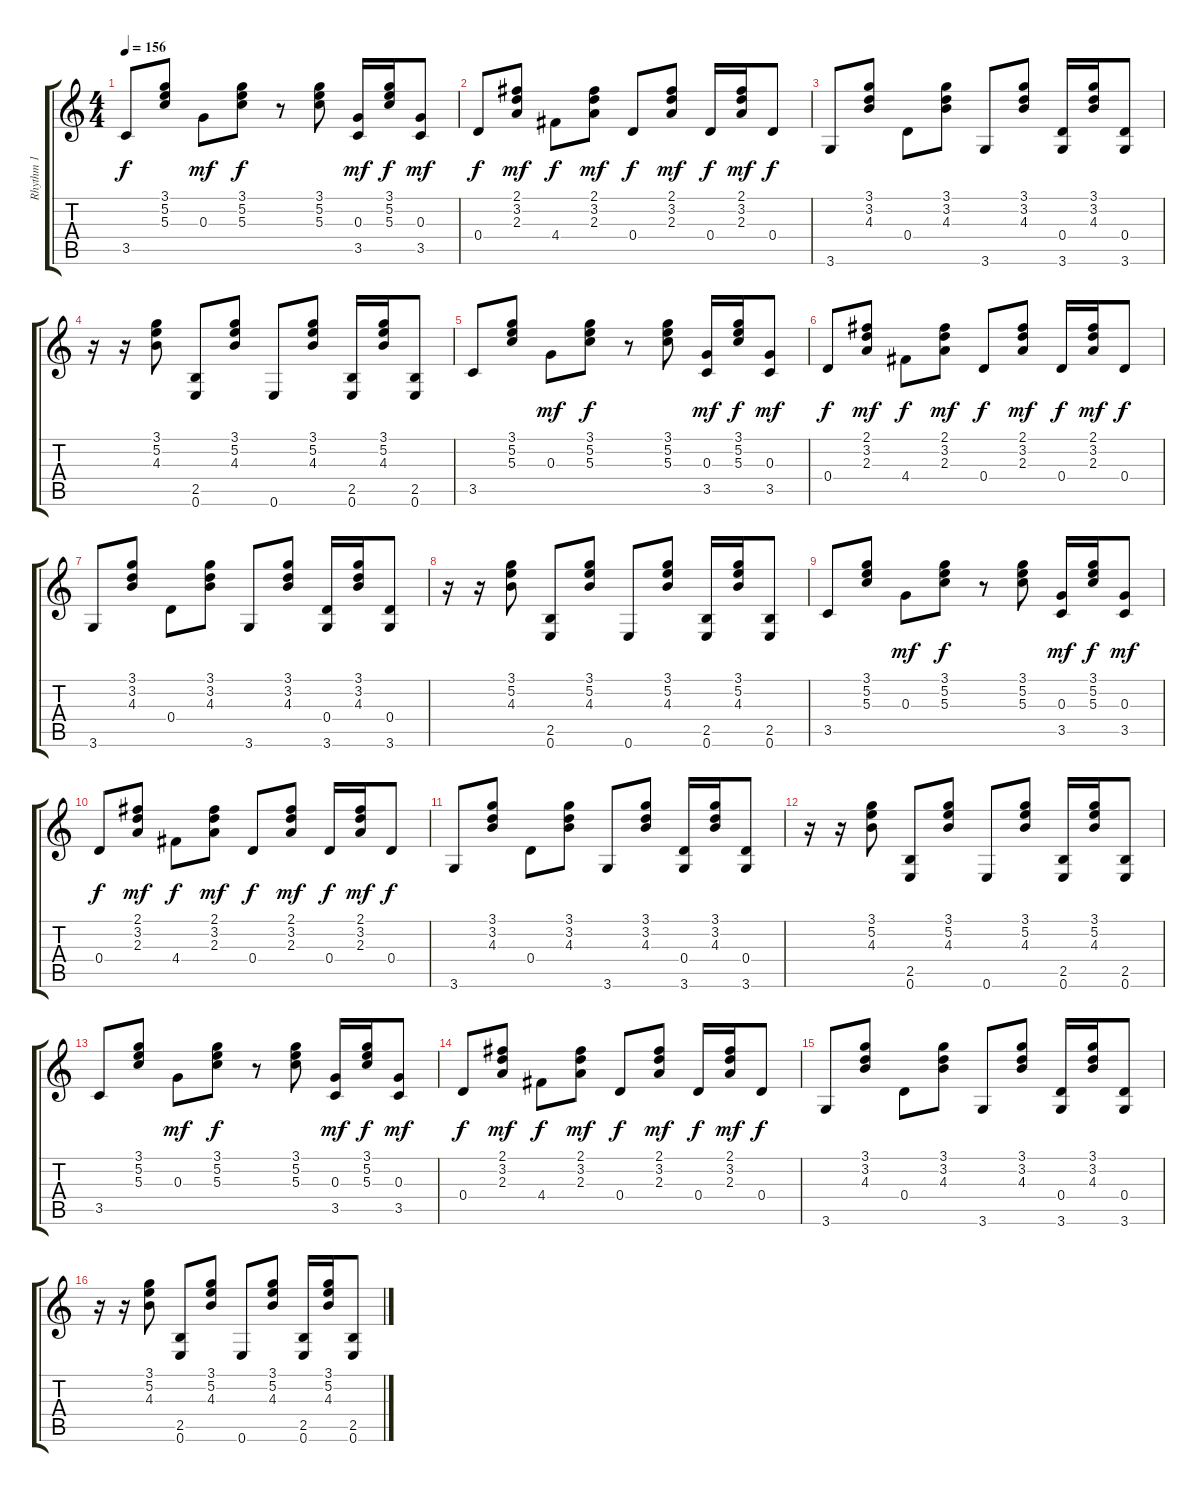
\track ("Rhythm 1" "Rhythm 1") {instrument acousticguitarsteel}
\staff {score tabs}
\tuning (E4 B3 G3 D3 A2 E2) {hide}
\ts (4 4)
\tempo 156
\clef g2
\ks c
3.5.8{dy f} (3.1 5.2 5.3).8 0.3.8{dy mf} (3.1 5.2 5.3).8{dy f} r.8 (3.1 5.2 5.3).8 (0.3 3.5).16{dy mf} (3.1 5.2 5.3).16{dy f} (0.3 3.5).8{dy mf} |
0.4.8{dy f} (2.1 3.2 2.3).8{dy mf} 4.4.8{dy f} (2.1 3.2 2.3).8{dy mf} 0.4.8{dy f} (2.1 3.2 2.3).8{dy mf} 0.4.16{dy f} (2.1 3.2 2.3).16{dy mf} 0.4.8{dy f} |
3.6.8 (3.1 3.2 4.3).8 0.4.8 (3.1 3.2 4.3).8 3.6.8 (3.1 3.2 4.3).8 (0.4 3.6).16 (3.1 3.2 4.3).16 (0.4 3.6).8 |
r.16 r.16 (3.1 5.2 4.3).8 (2.5 0.6).8 (3.1 5.2 4.3).8 0.6.8 (3.1 5.2 4.3).8 (2.5 0.6).16 (3.1 5.2 4.3).16 (2.5 0.6).8 |
3.5.8 (3.1 5.2 5.3).8 0.3.8{dy mf} (3.1 5.2 5.3).8{dy f} r.8 (3.1 5.2 5.3).8 (0.3 3.5).16{dy mf} (3.1 5.2 5.3).16{dy f} (0.3 3.5).8{dy mf} |
0.4.8{dy f} (2.1 3.2 2.3).8{dy mf} 4.4.8{dy f} (2.1 3.2 2.3).8{dy mf} 0.4.8{dy f} (2.1 3.2 2.3).8{dy mf} 0.4.16{dy f} (2.1 3.2 2.3).16{dy mf} 0.4.8{dy f} |
3.6.8 (3.1 3.2 4.3).8 0.4.8 (3.1 3.2 4.3).8 3.6.8 (3.1 3.2 4.3).8 (0.4 3.6).16 (3.1 3.2 4.3).16 (0.4 3.6).8 |
r.16 r.16 (3.1 5.2 4.3).8 (2.5 0.6).8 (3.1 5.2 4.3).8 0.6.8 (3.1 5.2 4.3).8 (2.5 0.6).16 (3.1 5.2 4.3).16 (2.5 0.6).8 |
3.5.8 (3.1 5.2 5.3).8 0.3.8{dy mf} (3.1 5.2 5.3).8{dy f} r.8 (3.1 5.2 5.3).8 (0.3 3.5).16{dy mf} (3.1 5.2 5.3).16{dy f} (0.3 3.5).8{dy mf} |
0.4.8{dy f} (2.1 3.2 2.3).8{dy mf} 4.4.8{dy f} (2.1 3.2 2.3).8{dy mf} 0.4.8{dy f} (2.1 3.2 2.3).8{dy mf} 0.4.16{dy f} (2.1 3.2 2.3).16{dy mf} 0.4.8{dy f} |
3.6.8 (3.1 3.2 4.3).8 0.4.8 (3.1 3.2 4.3).8 3.6.8 (3.1 3.2 4.3).8 (0.4 3.6).16 (3.1 3.2 4.3).16 (0.4 3.6).8 |
r.16 r.16 (3.1 5.2 4.3).8 (2.5 0.6).8 (3.1 5.2 4.3).8 0.6.8 (3.1 5.2 4.3).8 (2.5 0.6).16 (3.1 5.2 4.3).16 (2.5 0.6).8 |
3.5.8 (3.1 5.2 5.3).8 0.3.8{dy mf} (3.1 5.2 5.3).8{dy f} r.8 (3.1 5.2 5.3).8 (0.3 3.5).16{dy mf} (3.1 5.2 5.3).16{dy f} (0.3 3.5).8{dy mf} |
0.4.8{dy f} (2.1 3.2 2.3).8{dy mf} 4.4.8{dy f} (2.1 3.2 2.3).8{dy mf} 0.4.8{dy f} (2.1 3.2 2.3).8{dy mf} 0.4.16{dy f} (2.1 3.2 2.3).16{dy mf} 0.4.8{dy f} |
3.6.8 (3.1 3.2 4.3).8 0.4.8 (3.1 3.2 4.3).8 3.6.8 (3.1 3.2 4.3).8 (0.4 3.6).16 (3.1 3.2 4.3).16 (0.4 3.6).8 |
r.16 r.16 (3.1 5.2 4.3).8 (2.5 0.6).8 (3.1 5.2 4.3).8 0.6.8 (3.1 5.2 4.3).8 (2.5 0.6).16 (3.1 5.2 4.3).16 (2.5 0.6).8
